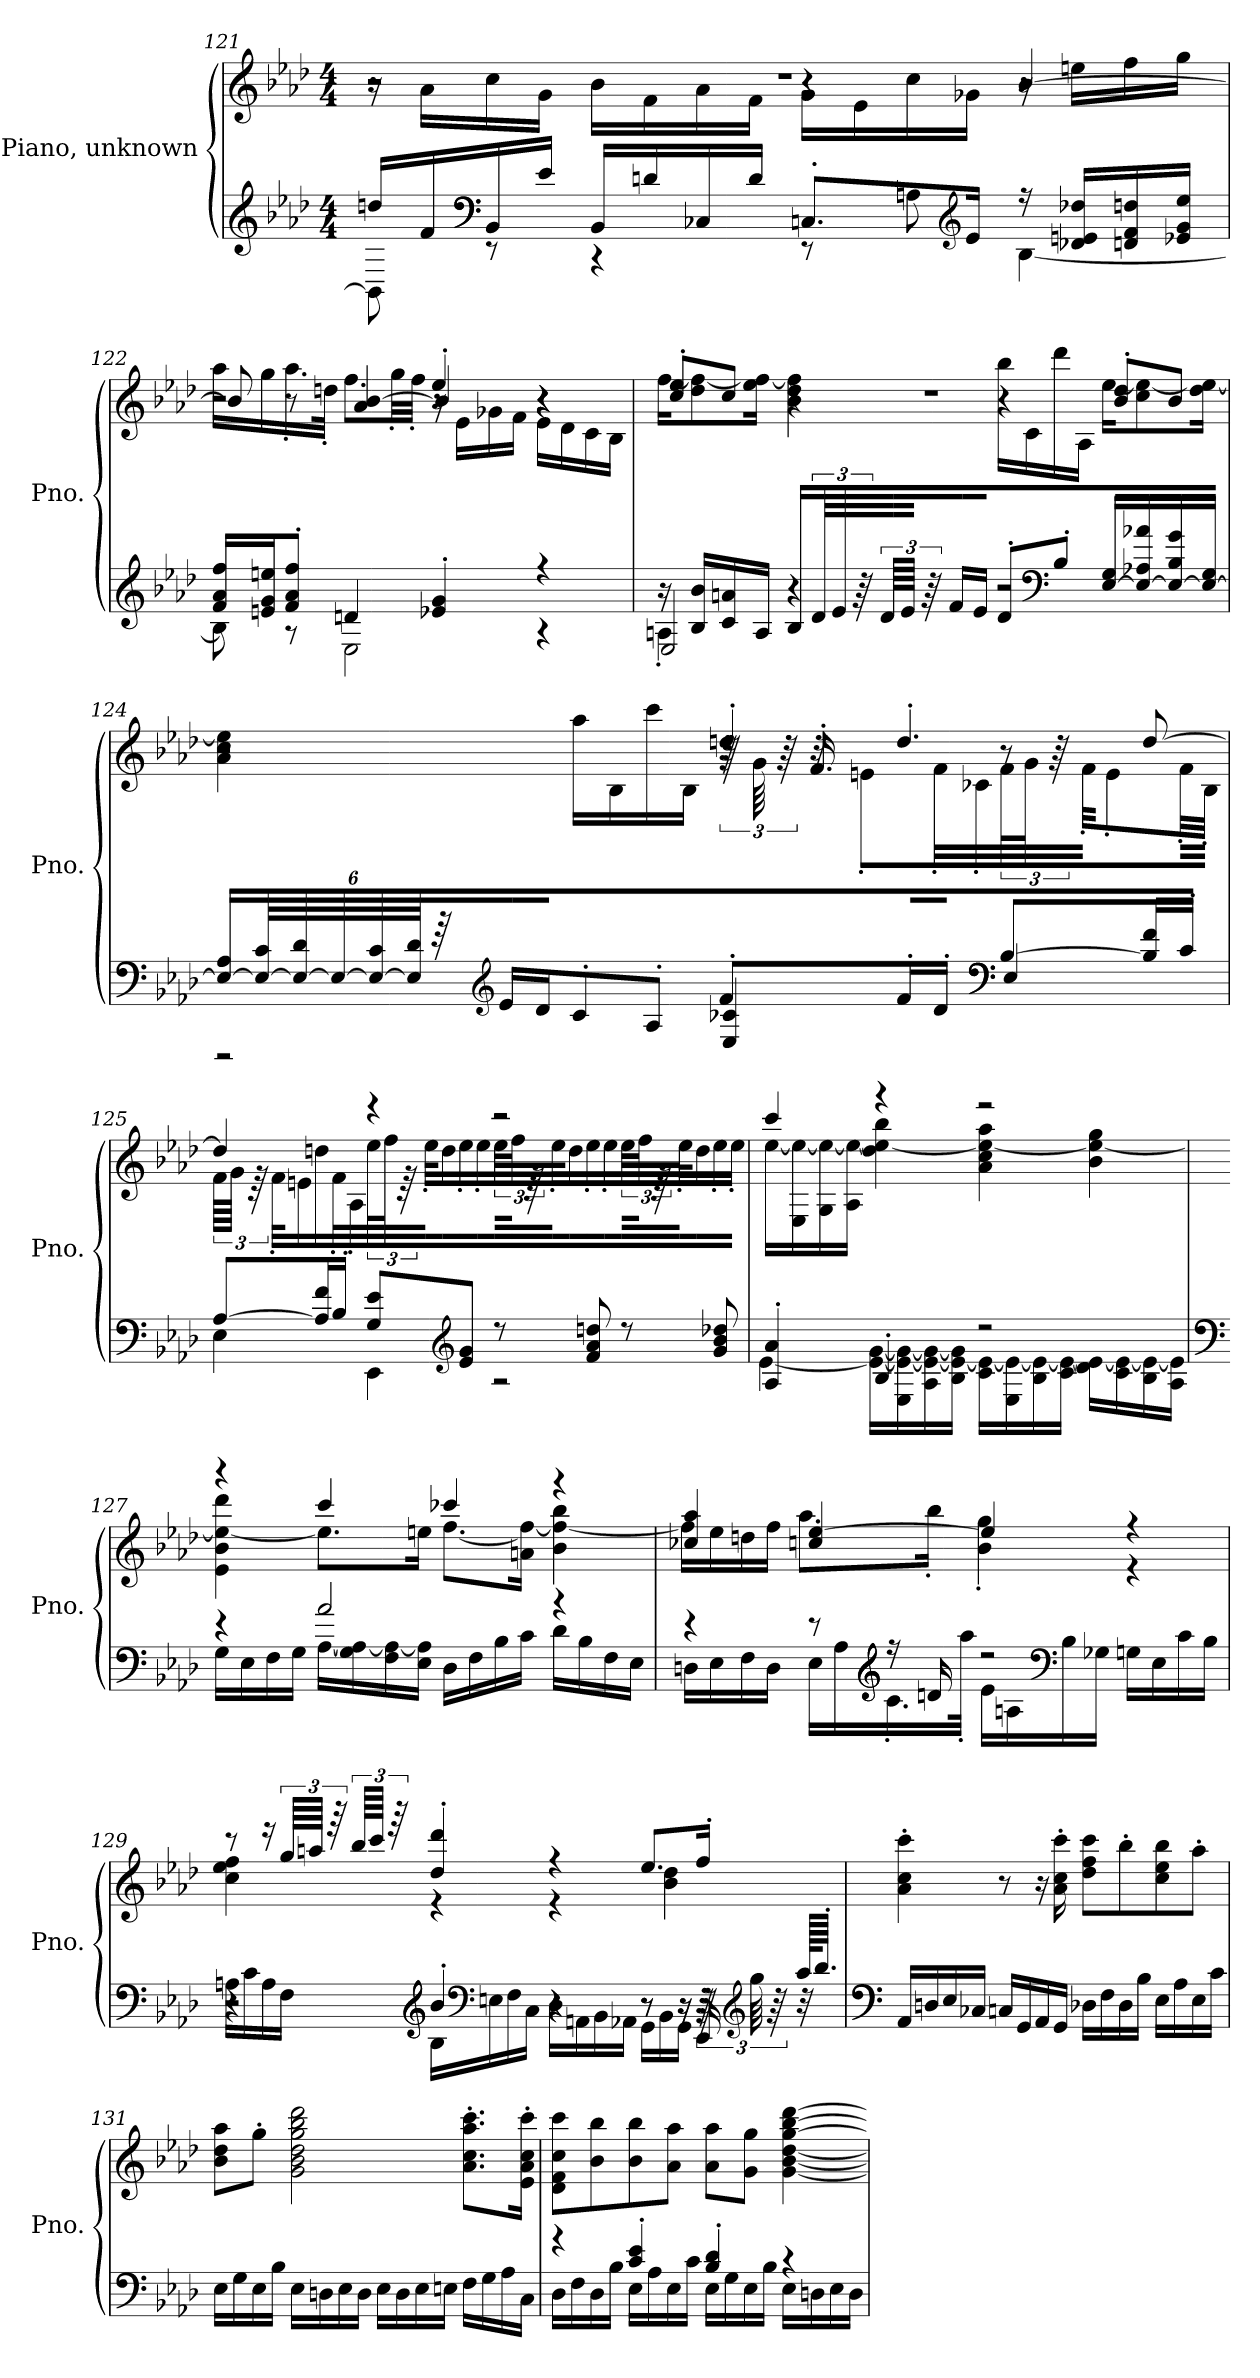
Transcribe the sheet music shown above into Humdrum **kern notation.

**kern	**kern
*part1	*part1
*staff2	*staff1
*I"Piano, unknown	*
*I'Pno.	*
!!LO:LB:g=z
*clefG2	*clefG2
*k[b-e-a-d-]	*k[b-e-a-d-]
*M4/4	*M4/4
=121	=121
*^	*^
*	*	*	*^
16ddn/LL	8BB-\]	1r	16r	2r
16f/	.	.	16a-\LL	.
*clefF4	*	*	*	*
16BB-/	8r	.	16cc\	.
16e-/JJ	.	.	16g\JJ	.
16BB-/LL	4r	.	16b-\LL	.
16dn/	.	.	16f\	.
16C-X/	.	.	16a-\	.
16d/JJ	.	.	16f\JJ	.
8.Cn'/L	8r	.	16g\LL	4r
.	.	.	16e-\	.
.	8An\	.	16cc\	.
*clefG2	*	*	*	*
16e-/Jk	.	.	16g-X\JJ	.
16r	[4B-\	.	16r	[4b-/
16d-X/ 16en/ 16dd-X/LL	.	.	16een\LL	.
16dn/ 16f/ 16ddn/	.	.	16ff\	.
16e-X/ 16g/ 16ee-/JJ	.	.	16gg\JJ	.
!!LO:PB:g=z	!!	!!
=122	=122	=122	=122	=122
16f/ 16a-/ 16ff/LL	8B-\]	2r	16aa-\LL	8b-/]
16en/ 16g/ 16een/J	.	.	16gg\	.
8f/' 8a-/' 8ff/'J	8r	.	16.aa-'\	8r
.	.	.	32ddn'\JJk	.
4dn/	2E-\	.	8.ff\L	4a-/ [4b-/
.	.	.	32gg'\LL	.
.	.	.	32ff'\JJJ	.
4e-X/' 4g/'	.	4ee-'/	16r	4b-/]
.	.	.	16e-\LL	.
.	.	.	16g-X\	.
.	.	.	16f\JJ	.
4r	4r	4r	16e-\LL	4r
.	.	.	16d-\	.
.	.	.	16c\	.
.	.	.	16B-\JJ	.
!!LO:LB:g=z	!!	!!
=123	=123	=123	=123	=123
*	*^	*	*	*
16r	4An'\	2E-/	1r	[16ff\KL	8cc/' 8ee-/'L
16B-/ 16b-/LL	.	.	.	8dd-\ 8ff\_	.
16c/ 16an/	.	.	.	.	8cc/J
16A/JJ	.	.	.	16ee-\ 16ff\_Jk	.
16B-/LL	4r	.	.	4b-\ 4dd-\ 4ff\]	4r
96d-/LL	.	.	.	.	.
96e-/JJJJ	.	.	.	.	.
96r	.	.	.	.	.
96d-/LLLL	.	.	.	.	.
96e-/JJJJ	.	.	.	.	.
96r	.	.	.	.	.
16f/LL	.	.	.	.	.
16e-/JJ	.	.	.	.	.
8d-'/L	2r	2r	.	16bb-\LL	4r
.	.	.	.	16c\	.
*clefF4	*	*	*	*	*
8B-'/J	.	.	.	16ddd-\	.
.	.	.	.	16A-\JJ	.
[16E-/ 16G/LL	.	.	.	[16ee-\KL	8b-/' 8dd-/'L
16E-/_ 16A-X/ 16a-X/	.	.	.	8cc\ 8ee-\_	.
16E-/_ 16B-/ 16g/	.	.	.	.	8b-/J
16E-/_ 16G/JJ	.	.	.	16dd-\ 16ee-\_Jk	.
*	*v	*v	*	*	*
!!LO:LB:g=z	!!	!!
=124	=124	=124	=124	=124
16E-/_ 16A-/LL	2r	2r	4a-\ 4cc\ 4ee-\]	2r
*Xbrackettup	*	*	*	*
96E-/_ 96c/LL	.	.	.	.
96E-/_ 96d-/	.	.	.	.
96E-/_	.	.	.	.
*brackettup	*	*	*	*
96E-/_ 96c/	.	.	.	.
96E-/] 96d-/JJJJ	.	.	.	.
96r	.	.	.	.
*clefG2	*	*	*	*
16e-/LL	.	.	.	.
16d-/J	.	.	.	.
8c'/	.	.	16aa-\LL	.
.	.	.	16B-\	.
8A-'/J	.	.	16ccc\	.
.	.	.	16B-\JJ	.
8f'/L	4E-/ 4c-X/	4ddn'/	96r	32r
.	.	.	96g\	.
.	.	.	96r	.
.	.	.	32r	16.f'/
.	.	.	8en'\L	.
16f'/L	.	.	.	4.dd'/
16d-'/JJ	.	.	32f'\LL	.
.	.	.	32c-X'\	.
*clefF4	*	*	*	*
[8B-/L	4E-/	8r	96f\L	.
.	.	.	96g\JJJJ	.
.	.	.	96r	.
.	.	.	32f'\KKL	.
.	.	.	8e'\	.
16B-/] 16f/L	.	[8dd/	.	.
16c-'/JJ	.	.	32f'\LL	.
.	.	.	32B-'\JJJ	.
*	*	*	*v	*v
!!LO:LB:g=z
=125	=125	=125	=125
[8A-/L	4E-\	4dd/]	96f\LLLL
.	.	.	96g\JJJJ
.	.	.	96r
.	.	.	32f'\KLL
.	.	.	16en\
16A-/] 16f/L	.	.	16ddn\
16B-'/JJ	.	.	32f'\L
.	.	.	32A-'\
8G/ 8e-/L	4EE-\	4r	96ee-\L
.	.	.	96ff\JJJJ
.	.	.	96r
.	.	.	32ee-'\KLL
.	.	.	16dd\
*clefG2	*	*	*
8e-/ 8g/J	.	.	16ee-'\
.	.	.	16ee-'\
8r	2r	2r	96ee-\LL
.	.	.	96ff\JJJJ
.	.	.	96r
.	.	.	32ee-'\KLL
.	.	.	16dd\
8f/ 8a-/ 8ddn/	.	.	16ee-'\
.	.	.	16ee-'\
8r	.	.	96ee-\LL
.	.	.	96ff\JJJJ
.	.	.	96r
.	.	.	32ee-'\KLL
.	.	.	16dd\
8g/ 8b-/ 8dd-X/	.	.	16ee-'\
.	.	.	16ee-'\JJ
!!LO:LB:g=z	!!
=126	=126	=126	=126
4A-/' 4a-/'	[4e-\	4ccc/	[16ee-\LL
.	.	.	16E-\ 16ee-\_
.	.	.	16G\ 16ee-\_
.	.	.	16A-\ 16ee-\_JJ
4B-'/	16e-\_ [16g\LL	4r	4dd-\ 4ee-\_ 4bb-\
.	16E-\ 16e-\_ 16g\_	.	.
.	16A-\ 16e-\_ 16g\_	.	.
.	16B-\ 16e-\_ 16g\]JJ	.	.
2r	16c\ 16e-\_LL	2r	4a-\ 4cc\ 4ee-\_ 4aa-\
.	16E-\ 16e-\_	.	.
.	16B-\ 16e-\_	.	.
.	16c\ 16e-\_JJ	.	.
.	16d-\ 16e-\_LL	.	4b-\ 4ee-\_ 4gg\
.	16c\ 16e-\_	.	.
.	16B-\ 16e-\_	.	.
.	16A-\ 16e-\]JJ	.	.
!!LO:LB:g=z	!!
=127	=127	=127	=127
*clefF4	*	*	*
4r	16G\LL	4r	4e-\ 4b-\ 4ee-\_ 4ddd-\
.	16E-\	.	.
.	16F\	.	.
.	16G\JJ	.	.
2a-/	[16A-\LL	4ccc/	8.ee-\L]
.	16G\ 16A-\_	.	.
.	16F\ 16A-\_	.	.
.	16E-\ 16A-\]JJ	.	16een\Jk
.	16D-\LL	4ccc-X/	[8.ff\L
.	16F\	.	.
.	16B-\	.	.
.	16c\JJ	.	16an\ 16ff\_Jk
4r	16d-\LL	4r	4b-\ 4ff\_ 4bb-\
.	16B-\	.	.
.	16F\	.	.
.	16E-\JJ	.	.
!!LO:PB:g=z	!!
=128	=128	=128	=128
4r	16Dn\LL	4cc-X/ 4aa-/	16ff\LL]
.	16E-\	.	16ee-\
.	16F\	.	16ddn\
.	16D\JJ	.	16ff\JJ
8r	16E-\LL	4ccn/ [4ee-/	8.aa-\L
.	16A-\	.	.
*clefG2	*	*	*
16r	16.c'\	.	.
16dn/	.	.	16bb-'\Jk
.	32aa-'\JJk	.	.
2r	16e-\LL	4ee-/]	4b-\' 4gg\'
.	16An\	.	.
*clefF4	*	*	*
.	16B-\	.	.
.	16G-X\JJ	.	.
.	16Gn\LL	4r	4r
.	16E-\	.	.
.	16c\	.	.
.	16B-\JJ	.	.
!!LO:LB:g=z	!!
=129	=129	=129	=129
*	*^	*	*
4r	16An\LL	2r	8r	4cc\ 4ee-\ 4ff\
.	16c\	.	.	.
.	16A\	.	16r	.
.	16F\JJ	.	96gg/LLLL	.
.	.	.	96aan/JJJJ	.
.	.	.	96r	.
.	.	.	96bb-/LLLL	.
.	.	.	96ccc/JJJJ	.
.	.	.	96r	.
*clefG2	*	*	*	*
4b-'/	16B-\LL	.	4dd-/' 4ddd-/'	4r
*clefF4	*	*	*	*
.	16En\	.	.	.
.	16F\	.	.	.
.	16C\JJ	.	.	.
4r	16D-\LL	4r	4r	4r
.	16AAn\	.	.	.
.	16BB-\	.	.	.
.	16AA-X\JJ	.	.	.
8r	16GG\LL	8r	8.ee-/L	4b-\ 4dd-\
.	16BB-\	.	.	.
16r	16GG\JJ	16r	.	.
32r	96r	16EE-/	16ff'/Jk	.
*clefG2	*	*	*	*
.	96gg\	.	.	.
.	96r	.	.	.
128aa-/KLLLL	32r	.	.	.
64.bb-'/JJJJ	.	.	.	.
*v	*v	*v	*	*
*	*v	*v
!!LO:LB:g=z
=130	=130
*clefF4	*
16AA-/LL	4a-\' 4cc\' 4ccc\'
16Dn/	.
16E-/	.
16C-X/JJ	.
16Cn/LL	8r
16GG/	.
16AA-/	16r
16GG/JJ	16a-\' 16cc\' 16ccc\'
16D-X\LL	8dd-\ 8ff\ 8ccc\L
16F\	.
16D-\	8bb-'\
16B-\JJ	.
16E-\LL	8cc\ 8ee-\ 8bb-\
16A-\	.
16E-\	8aa-'\J
16c\JJ	.
=131	=131
16E-\LL	8b-\ 8dd-\ 8aa-\L
16G\	.
16E-\	8gg'\J
16B-\JJ	.
16E-\LL	2g\ 2b-\ 2dd-\ 2gg\ 2bb-\ 2ddd-\
16Dn\	.
16E-\	.
16D\JJ	.
16E-\LL	.
16D\	.
16E-\	.
16En\JJ	.
16F\LL	8.a-\' 8.cc\' 8.aa-\' 8.ccc\'L
16G\	.
16A-\	.
16C\JJ	16e-\' 16a-\' 16cc\' 16ccc\'Jk
!!LO:LB:g=z
=132	=132
*^	*
4r	16D-\LL	8d-\ 8f\ 8cc\ 8ccc\L
.	16F\	.
.	16D-\	8b-\ 8bb-\
.	16B-\JJ	.
4c/' 4e-/'	16E-\LL	8b-\ 8bb-\
.	16A-\	.
.	16E-\	8a-\ 8aa-\J
.	16c\JJ	.
4B-/' 4d-/'	16E-\LL	8a-\ 8aa-\L
.	16G\	.
.	16E-\	8g\ 8gg\J
.	16B-\JJ	.
4r	16E-\LL	[4g\ [4b-\ [4dd-\ [4gg\ [4bb-\ [4ddd-\
.	16Dn\	.
.	16E-\	.
.	16D\JJ	.
*v	*v	*
=	=
*-	*-
